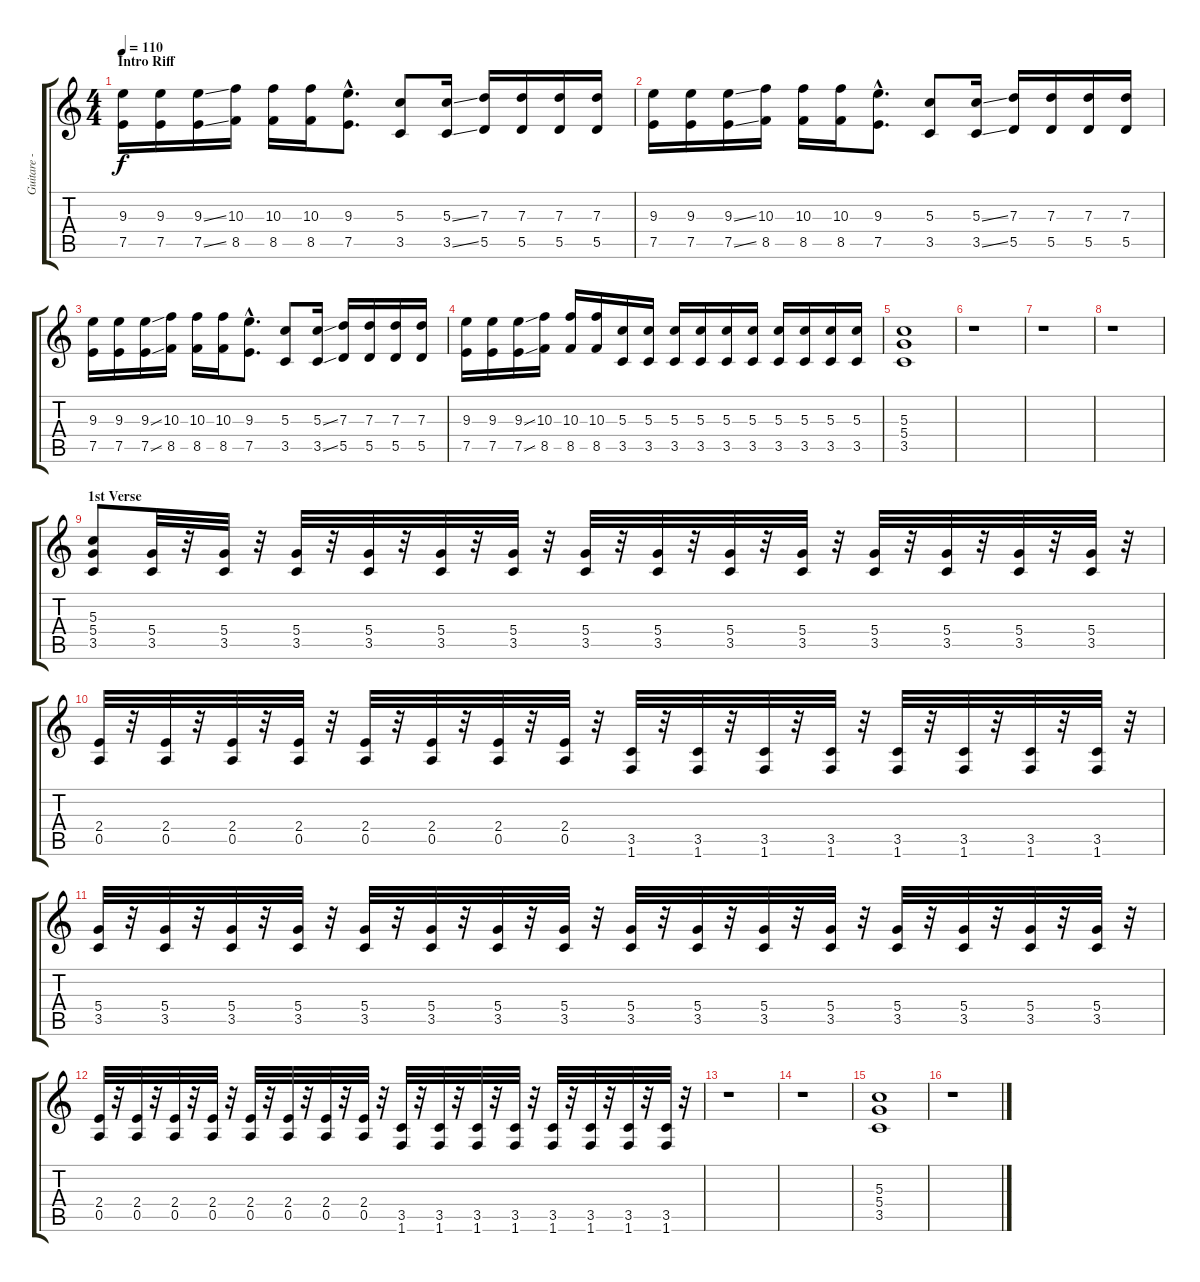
\track ("Guitare - Tom DeLonge" "Guitare - ") {instrument distortionguitar}
\staff {score tabs}
\tuning (E4 B3 G3 D3 A2 E2) {hide}
\ts (4 4)
\section ("" "Intro Riff")
\tempo 110
\clef g2
\ks c
(9.3 7.5).16{dy f} (9.3 7.5).16 (9.3{ss} 7.5{ss}).16 (10.3 8.5).16 (10.3 8.5).16 (10.3 8.5).16 (9.3{hac} 7.5{hac}).8{d} (5.3 3.5).8 (5.3{ss} 3.5{ss}).16 (7.3 5.5).16 (7.3 5.5).16 (7.3 5.5).16 (7.3 5.5).16 |
(9.3 7.5).16 (9.3 7.5).16 (9.3{ss} 7.5{ss}).16 (10.3 8.5).16 (10.3 8.5).16 (10.3 8.5).16 (9.3{hac} 7.5{hac}).8{d} (5.3 3.5).8 (5.3{ss} 3.5{ss}).16 (7.3 5.5).16 (7.3 5.5).16 (7.3 5.5).16 (7.3 5.5).16 |
(9.3 7.5).16 (9.3 7.5).16 (9.3{ss} 7.5{ss}).16 (10.3 8.5).16 (10.3 8.5).16 (10.3 8.5).16 (9.3{hac} 7.5{hac}).8{d} (5.3 3.5).8 (5.3{ss} 3.5{ss}).16 (7.3 5.5).16 (7.3 5.5).16 (7.3 5.5).16 (7.3 5.5).16 |
(9.3 7.5).16 (9.3 7.5).16 (9.3{ss} 7.5{ss}).16 (10.3 8.5).16 (10.3 8.5).16 (10.3 8.5).16 (5.3 3.5).16 (5.3 3.5).16 (5.3 3.5).16 (5.3 3.5).16 (5.3 3.5).16 (5.3 3.5).16 (5.3 3.5).16 (5.3 3.5).16 (5.3 3.5).16 (5.3 3.5).16 |
(5.3 5.4 3.5).1 |
r.1 |
r.1 |
r.1 |
\section ("" "1st Verse")
(5.3 5.4 3.5).8 (5.4 3.5).32 r.32 (5.4 3.5).32 r.32 (5.4 3.5).32 r.32 (5.4 3.5).32 r.32 (5.4 3.5).32 r.32 (5.4 3.5).32 r.32 (5.4 3.5).32 r.32 (5.4 3.5).32 r.32 (5.4 3.5).32 r.32 (5.4 3.5).32 r.32 (5.4 3.5).32 r.32 (5.4 3.5).32 r.32 (5.4 3.5).32 r.32 (5.4 3.5).32 r.32 |
(2.4 0.5).32 r.32 (2.4 0.5).32 r.32 (2.4 0.5).32 r.32 (2.4 0.5).32 r.32 (2.4 0.5).32 r.32 (2.4 0.5).32 r.32 (2.4 0.5).32 r.32 (2.4 0.5).32 r.32 (3.5 1.6).32 r.32 (3.5 1.6).32 r.32 (3.5 1.6).32 r.32 (3.5 1.6).32 r.32 (3.5 1.6).32 r.32 (3.5 1.6).32 r.32 (3.5 1.6).32 r.32 (3.5 1.6).32 r.32 |
(5.4 3.5).32 r.32 (5.4 3.5).32 r.32 (5.4 3.5).32 r.32 (5.4 3.5).32 r.32 (5.4 3.5).32 r.32 (5.4 3.5).32 r.32 (5.4 3.5).32 r.32 (5.4 3.5).32 r.32 (5.4 3.5).32 r.32 (5.4 3.5).32 r.32 (5.4 3.5).32 r.32 (5.4 3.5).32 r.32 (5.4 3.5).32 r.32 (5.4 3.5).32 r.32 (5.4 3.5).32 r.32 (5.4 3.5).32 r.32 |
(2.4 0.5).32 r.32 (2.4 0.5).32 r.32 (2.4 0.5).32 r.32 (2.4 0.5).32 r.32 (2.4 0.5).32 r.32 (2.4 0.5).32 r.32 (2.4 0.5).32 r.32 (2.4 0.5).32 r.32 (3.5 1.6).32 r.32 (3.5 1.6).32 r.32 (3.5 1.6).32 r.32 (3.5 1.6).32 r.32 (3.5 1.6).32 r.32 (3.5 1.6).32 r.32 (3.5 1.6).32 r.32 (3.5 1.6).32 r.32 |
r.1 |
r.1 |
(5.3 5.4 3.5).1 |
r.1
